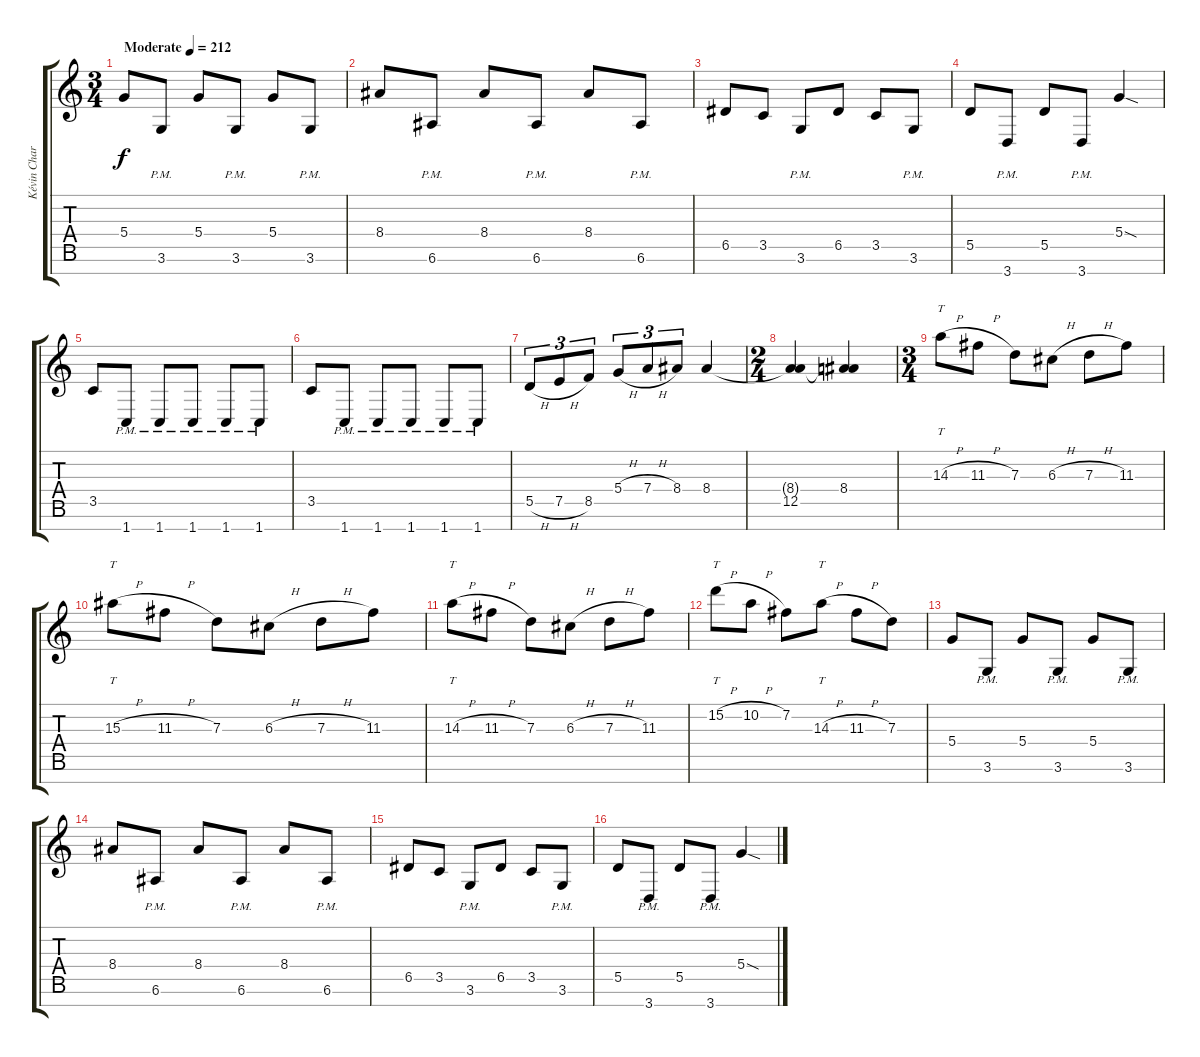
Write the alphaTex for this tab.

\track ("Kévin Chartré" "Kévin Char") {instrument distortionguitar}
\staff {score tabs}
\tuning (E4 B3 G3 D3 A2 E2 B1) {hide}
\ts (3 4)
\tempo (212 "Moderate")
\clef g2
\ks c
5.4.8{dy f instrument distortionguitar} 3.6{pm}.8 5.4.8 3.6{pm}.8 5.4.8 3.6{pm}.8 |
8.4.8 6.6{pm}.8 8.4.8 6.6{pm}.8 8.4.8 6.6{pm}.8 |
6.5.8 3.5.8 3.6{pm}.8 6.5.8 3.5.8 3.6{pm}.8 |
5.5.8 3.7{pm}.8 5.5.8 3.7{pm}.8 5.4{sod}.4 |
3.5.8 1.7{pm}.8 1.7{pm}.8 1.7{pm}.8 1.7{pm}.8 1.7{pm}.8 |
3.5.8 1.7{pm}.8 1.7{pm}.8 1.7{pm}.8 1.7{pm}.8 1.7{pm}.8 |
5.5{h}.8{tu (3 2)} 7.5{h}.8{tu (3 2)} 8.5.8{tu (3 2)} 5.4{h}.8{tu (3 2)} 7.4{h}.8{tu (3 2)} 8.4.8{tu (3 2)} 8.4.4 |
\ts (2 4)
(8.4{t} 12.5).4 (8.4 12.5{t}).4 |
\ts (3 4)
14.3{h}.8{tt} 11.3{h}.8 7.3.8 6.3{h}.8 7.3{h}.8 11.3.8 |
15.3{h}.8{tt} 11.3{h}.8 7.3.8 6.3{h}.8 7.3{h}.8 11.3.8 |
14.3{h}.8{tt} 11.3{h}.8 7.3.8 6.3{h}.8 7.3{h}.8 11.3.8 |
15.2{h}.8{tt} 10.2{h}.8 7.2.8 14.3{h}.8{tt} 11.3{h}.8 7.3.8 |
5.4.8 3.6{pm}.8 5.4.8 3.6{pm}.8 5.4.8 3.6{pm}.8 |
8.4.8 6.6{pm}.8 8.4.8 6.6{pm}.8 8.4.8 6.6{pm}.8 |
6.5.8 3.5.8 3.6{pm}.8 6.5.8 3.5.8 3.6{pm}.8 |
5.5.8 3.7{pm}.8 5.5.8 3.7{pm}.8 5.4{sod}.4
